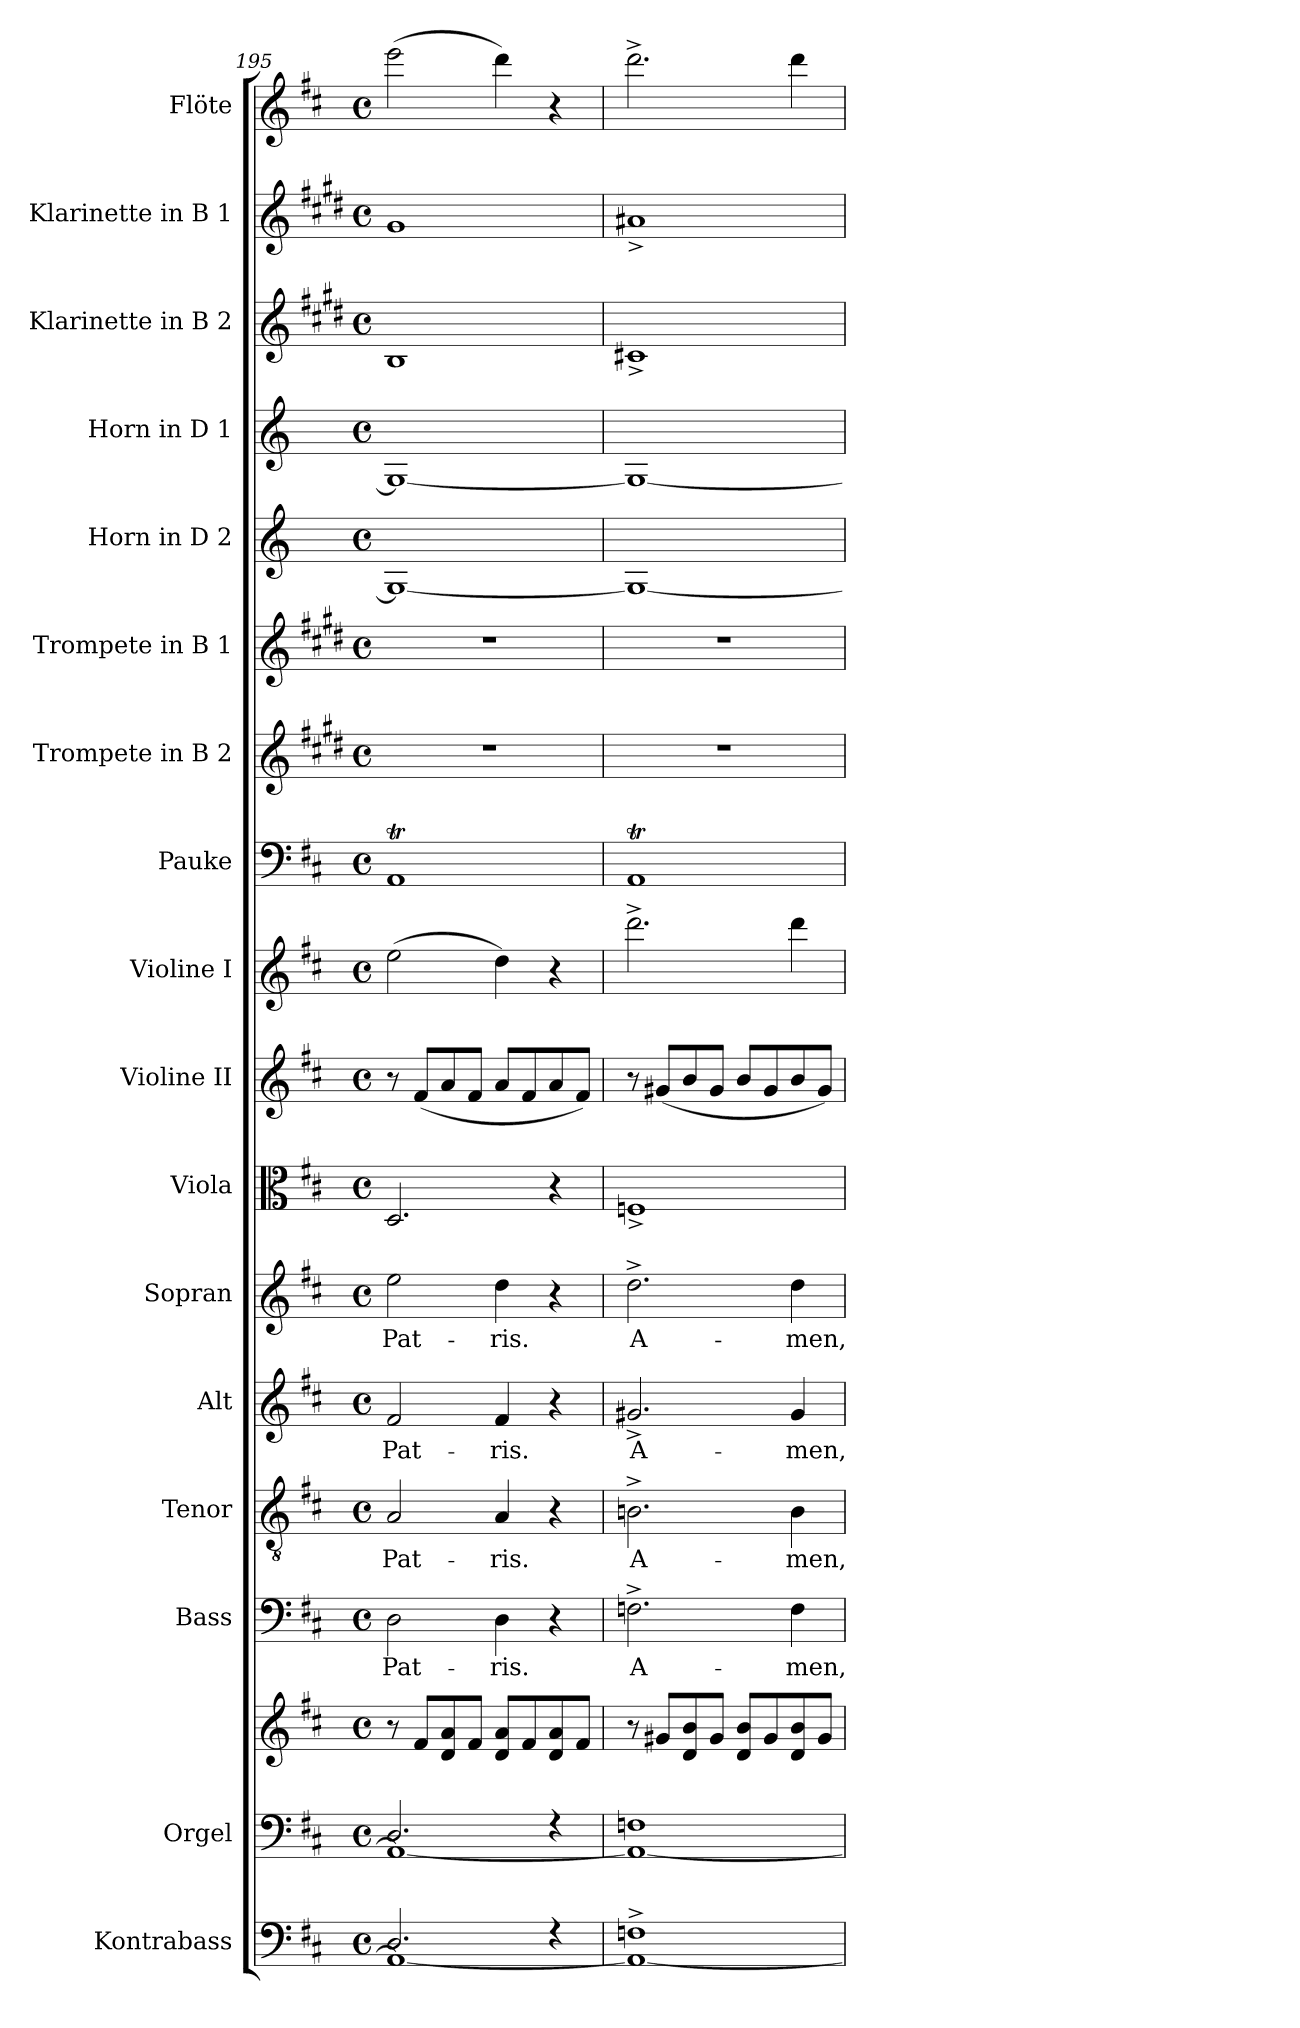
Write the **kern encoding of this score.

**kern	**kern	**kern	**kern	**text	**kern	**text	**kern	**text	**kern	**text	**kern	**kern	**kern	**kern	**kern	**kern	**kern	**kern	**kern	**kern	**kern
*part17	*part16	*part16	*part15	*part15	*part14	*part14	*part13	*part13	*part12	*part12	*part11	*part10	*part9	*part8	*part7	*part6	*part5	*part4	*part3	*part2	*part1
*staff18	*staff17	*staff16	*staff15	*staff15	*staff14	*staff14	*staff13	*staff13	*staff12	*staff12	*staff11	*staff10	*staff9	*staff8	*staff7	*staff6	*staff5	*staff4	*staff3	*staff2	*staff1
*I"Kontrabass	*I"Orgel	*	*I"Bass	*	*I"Tenor	*	*I"Alt	*	*I"Sopran	*	*I"Viola	*I"Violine II	*I"Violine I	*I"Pauke	*I"Trompete in B 2	*I"Trompete in B 1	*I"Horn in D 2	*I"Horn in D 1	*I"Klarinette in B 2	*I"Klarinette in B 1	*I"Flöte
*I'Kb.	*I'Org.	*	*I'B	*	*I'T	*	*I'A	*	*I'S	*	*I'Vla.	*I'Vl. II	*I'Vl. I	*I'Pk.	*I'Trp. 2	*I'Trp. 1	*I'Hrn. 2	*I'Hrn. 1	*I'Kl. 2	*I'Kl. 1	*I'Fl.
*clefF4	*clefF4	*clefG2	*clefF4	*	*clefGv2	*	*clefG2	*	*clefG2	*	*clefC3	*clefG2	*clefG2	*clefF4	*clefG2	*clefG2	*clefG2	*clefG2	*clefG2	*clefG2	*clefG2
*ITrd7c12	*	*	*	*	*	*	*	*	*	*	*	*	*	*	*ITrd1c2	*ITrd1c2	*ITrd-1c-2	*ITrd-1c-2	*ITrd1c2	*ITrd1c2	*
*k[f#c#]	*k[f#c#]	*k[f#c#]	*k[f#c#]	*	*k[f#c#]	*	*k[f#c#]	*	*k[f#c#]	*	*k[f#c#]	*k[f#c#]	*k[f#c#]	*k[f#c#]	*k[f#c#]	*k[f#c#]	*k[f#c#]	*k[f#c#]	*k[f#c#]	*k[f#c#]	*k[f#c#]
*D:	*D:	*D:	*D:	*	*D:	*	*D:	*	*D:	*	*D:	*D:	*D:	*D:	*D:	*D:	*D:	*D:	*D:	*D:	*D:
*M4/4	*M4/4	*M4/4	*M4/4	*	*M4/4	*	*M4/4	*	*M4/4	*	*M4/4	*M4/4	*M4/4	*M4/4	*M4/4	*M4/4	*M4/4	*M4/4	*M4/4	*M4/4	*M4/4
*met(c)	*met(c)	*met(c)	*met(c)	*	*met(c)	*	*met(c)	*	*met(c)	*	*met(c)	*met(c)	*met(c)	*met(c)	*met(c)	*met(c)	*met(c)	*met(c)	*met(c)	*met(c)	*met(c)
=195	=195	=195	=195	=195	=195	=195	=195	=195	=195	=195	=195	=195	=195	=195	=195	=195	=195	=195	=195	=195	=195
*^	*^	*	*	*	*	*	*	*	*	*	*	*	*	*	*	*	*	*	*	*	*
!	!	!	!	!	!	!LO:LY:b	!	!LO:LY:b	!	!LO:LY:b	!	!LO:LY:b	!	!	!	!	!	!	!	!	!	!	!
2.DD/	1AAA_	2.D/	1AA_	8r	2D\	Pat-	2A/	Pat-	2f#/	Pat-	2ee\	Pat-	2.D/	8r	(>2ee\	1AAT	1r	1r	1A_	1A_	1A	1f#	(>2eee\
.	.	.	.	8f#/L	.	.	.	.	.	.	.	.	.	(<8f#/L	.	.	.	.	.	.	.	.	.
.	.	.	.	8d/ 8a/	.	.	.	.	.	.	.	.	.	8a/	.	.	.	.	.	.	.	.	.
.	.	.	.	8f#/J	.	.	.	.	.	.	.	.	.	8f#/J	.	.	.	.	.	.	.	.	.
!	!	!	!	!	!	!LO:LY:b	!	!LO:LY:b	!	!LO:LY:b	!	!LO:LY:b	!	!	!	!	!	!	!	!	!	!	!
.	.	.	.	8d/ 8a/L	4D\	-ris.	4A/	-ris.	4f#/	-ris.	4dd\	-ris.	.	8a/L	4dd\)	.	.	.	.	.	.	.	4ddd\)
.	.	.	.	8f#/	.	.	.	.	.	.	.	.	.	8f#/	.	.	.	.	.	.	.	.	.
4r	.	4r	.	8d/ 8a/	4r	.	4r	.	4r	.	4r	.	4r	8a/	4r	.	.	.	.	.	.	.	4r
.	.	.	.	8f#/J	.	.	.	.	.	.	.	.	.	8f#/J)	.	.	.	.	.	.	.	.	.
=196	=196	=196	=196	=196	=196	=196	=196	=196	=196	=196	=196	=196	=196	=196	=196	=196	=196	=196	=196	=196	=196	=196	=196
!	!	!	!	!	!	!LO:LY:b	!	!LO:LY:b	!	!LO:LY:b	!	!LO:LY:b	!	!	!	!	!	!	!	!	!	!	!
1FFn^<^>	1AAA_	1Fn	1AA_	8r	2.Fn^>\	A-	2.Bn^>\	A-	2.g#X^</	A-	2.dd^>\	A-	1Fn^<	8r	2.ddd^>\	1AAT	1r	1r	1A_	1A_	1Bn^<	1g#X^<	2.ddd^>\
.	.	.	.	8g#X/L	.	.	.	.	.	.	.	.	.	(<8g#X/L	.	.	.	.	.	.	.	.	.
.	.	.	.	8d/ 8b/	.	.	.	.	.	.	.	.	.	8b/	.	.	.	.	.	.	.	.	.
.	.	.	.	8g#/J	.	.	.	.	.	.	.	.	.	8g#/J	.	.	.	.	.	.	.	.	.
.	.	.	.	8d/ 8b/L	.	.	.	.	.	.	.	.	.	8b/L	.	.	.	.	.	.	.	.	.
.	.	.	.	8g#/	.	.	.	.	.	.	.	.	.	8g#/	.	.	.	.	.	.	.	.	.
!	!	!	!	!	!	!LO:LY:b	!	!LO:LY:b	!	!LO:LY:b	!	!LO:LY:b	!	!	!	!	!	!	!	!	!	!	!
.	.	.	.	8d/ 8b/	4F\	-men,	4B\	-men,	4g#/	-men,	4dd\	-men,	.	8b/	4ddd\	.	.	.	.	.	.	.	4ddd\
.	.	.	.	8g#/J	.	.	.	.	.	.	.	.	.	8g#/J)	.	.	.	.	.	.	.	.	.
*v	*v	*	*	*	*	*	*	*	*	*	*	*	*	*	*	*	*	*	*	*	*	*	*
*	*v	*v	*	*	*	*	*	*	*	*	*	*	*	*	*	*	*	*	*	*	*	*
=	=	=	=	=	=	=	=	=	=	=	=	=	=	=	=	=	=	=	=	=	=
*-	*-	*-	*-	*-	*-	*-	*-	*-	*-	*-	*-	*-	*-	*-	*-	*-	*-	*-	*-	*-	*-
